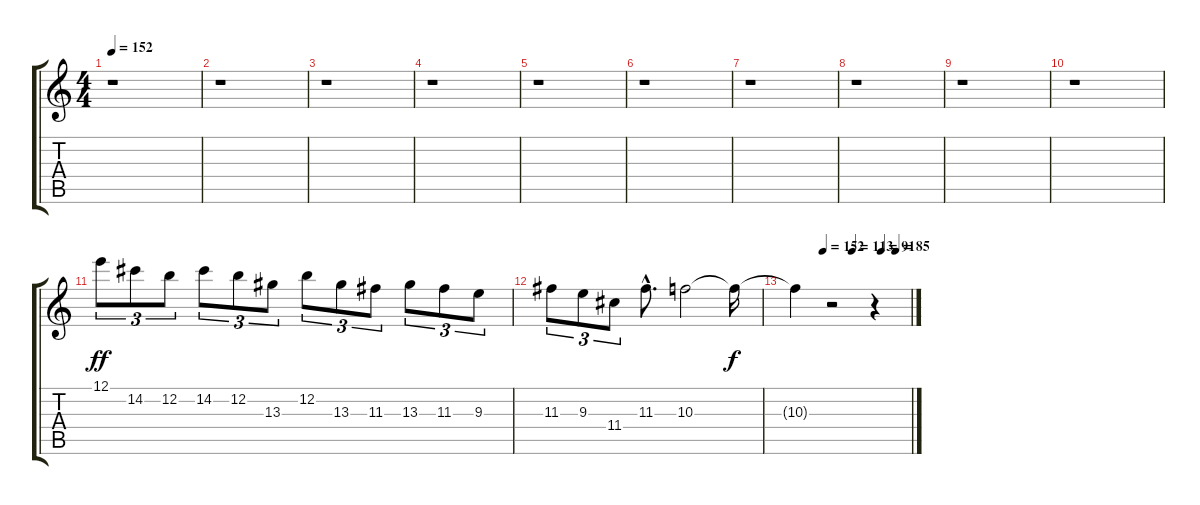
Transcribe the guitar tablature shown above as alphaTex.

\track "" {instrument distortionguitar}
\staff {score tabs}
\tuning (E4 B3 G3 D3 A2 E2) {hide}
\ts (4 4)
\tempo 152
\clef g2
\ks c
r.1{dy ff} |
r.1 |
r.1 |
r.1 |
r.1 |
r.1 |
r.1 |
r.1 |
r.1 |
r.1 |
12.1.8{tu (3 2)} 14.2.8{tu (3 2)} 12.2.8{tu (3 2)} 14.2.8{tu (3 2)} 12.2.8{tu (3 2)} 13.3.8{tu (3 2)} 12.2.8{tu (3 2)} 13.3.8{tu (3 2)} 11.3.8{tu (3 2)} 13.3.8{tu (3 2)} 11.3.8{tu (3 2)} 9.3.8{tu (3 2)} |
11.3.8{tu (3 2)} 9.3.8{tu (3 2)} 11.4.8{tu (3 2)} 11.3{hac}.8{d} 10.3.2 10.3{t}.16{dy f} |
\tempo (152 0.25)
\tempo (113 0.5)
\tempo (91 0.75)
\tempo (85 0.875)
10.3{t}.4 r.2 r.4
